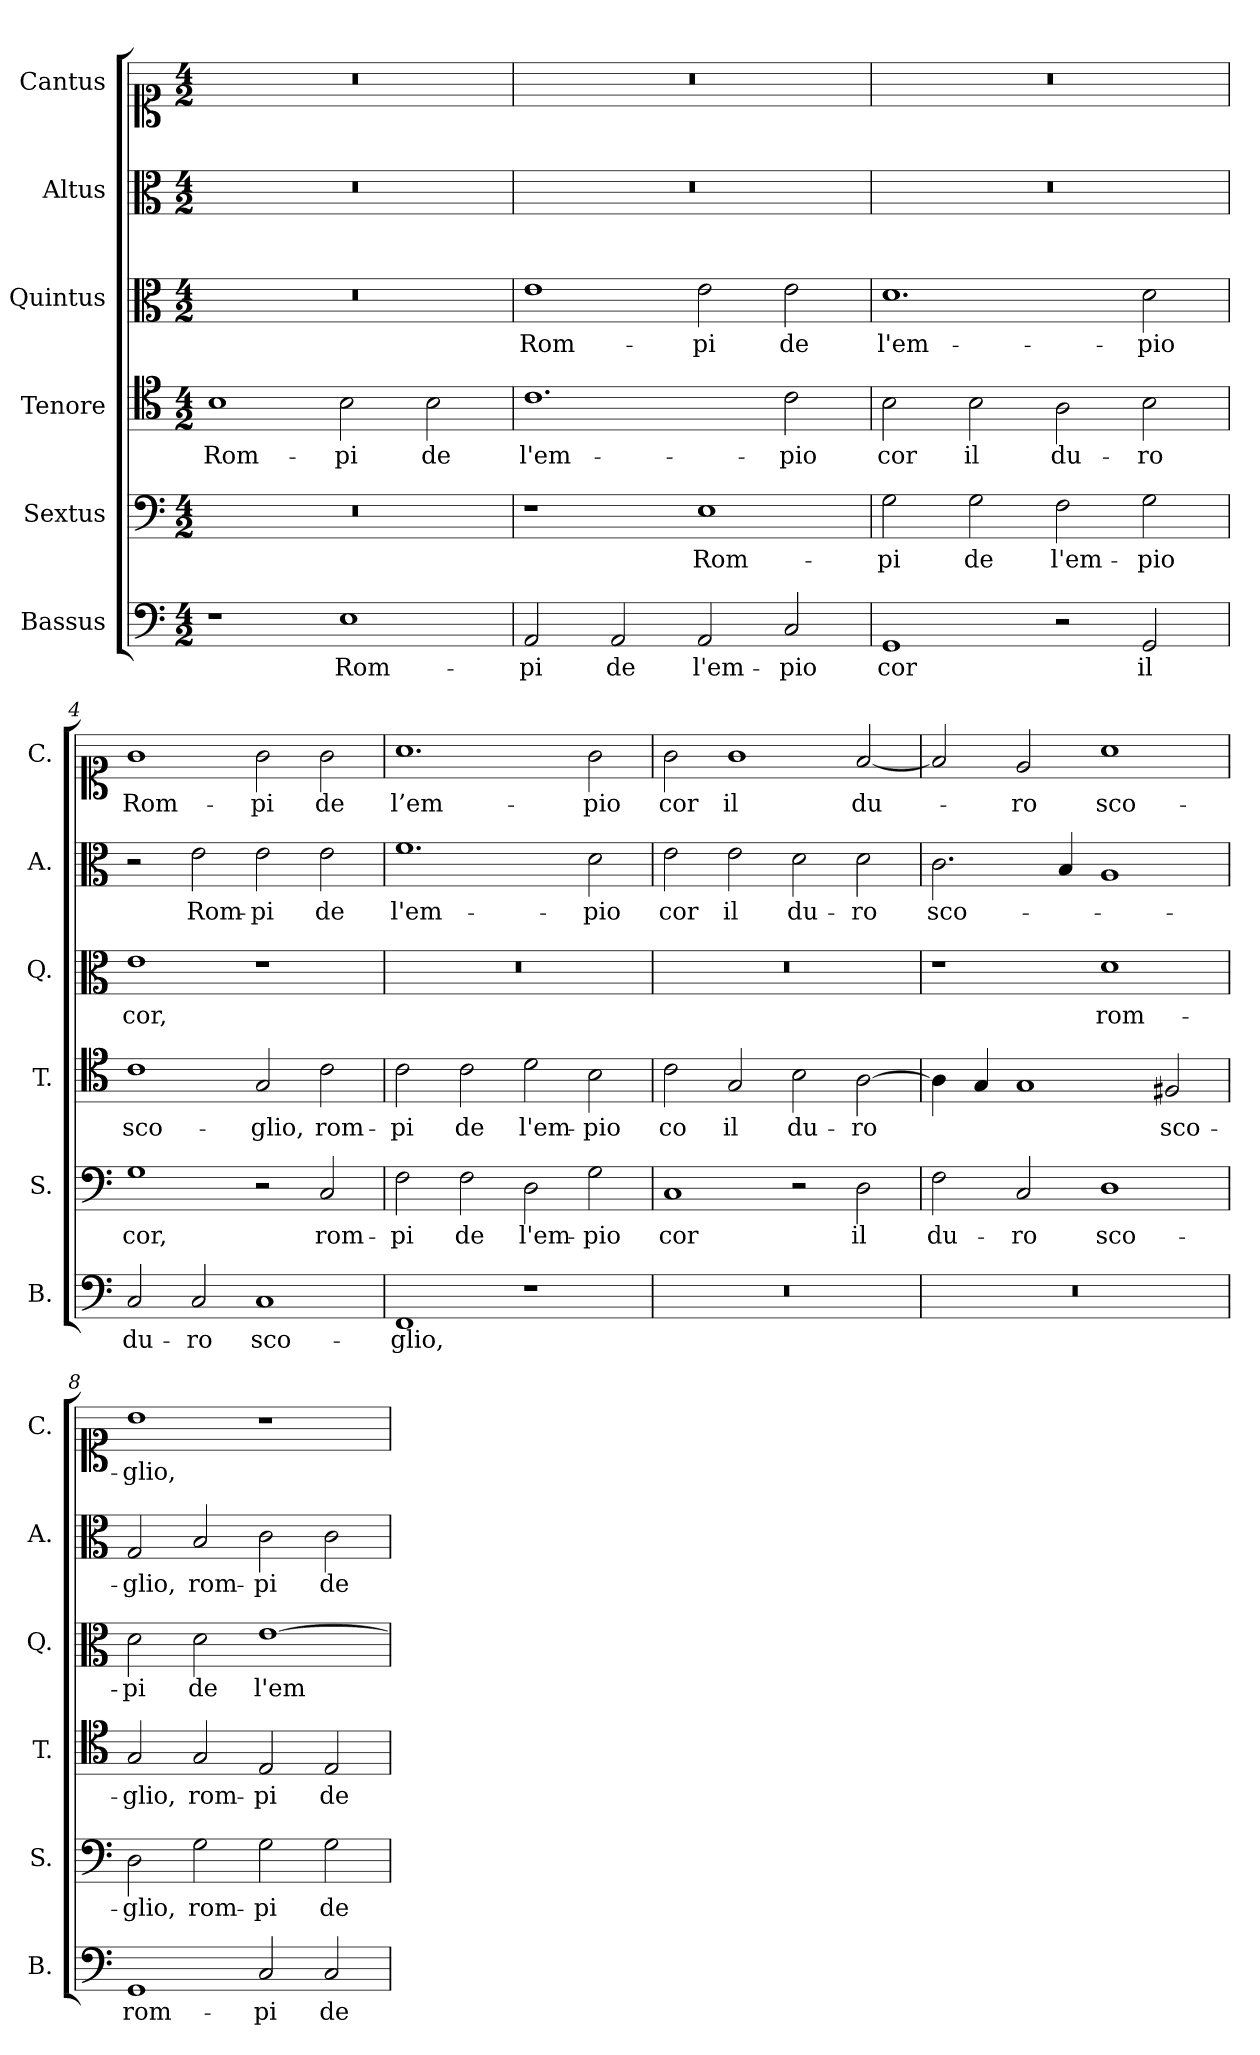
**kern	**text	**kern	**text	**kern	**text	**kern	**text	**kern	**text	**kern	**text
*part6	*part6	*part5	*part5	*part4	*part4	*part3	*part3	*part2	*part2	*part1	*part1
*staff6	*staff6	*staff5	*staff5	*staff4	*staff4	*staff3	*staff3	*staff2	*staff2	*staff1	*staff1
*I"Bassus	*	*I"Sextus	*	*I"Tenore	*	*I"Quintus	*	*I"Altus	*	*I"Cantus	*
*I'B.	*	*I'S.	*	*I'T.	*	*I'Q.	*	*I'A.	*	*I'C.	*
*clefF4	*	*clefF4	*	*clefC4	*	*clefC3	*	*clefC3	*	*clefC1	*
*k[]	*	*k[]	*	*k[]	*	*k[]	*	*k[]	*	*k[]	*
*M4/2	*	*M4/2	*	*M4/2	*	*M4/2	*	*M4/2	*	*M4/2	*
=1	=1	=1	=1	=1	=1	=1	=1	=1	=1	=1	=1
1r	.	0r	.	1B	Rom-	0r	.	0r	.	0r	.
1E	Rom-	.	.	2B\	-pi	.	.	.	.	.	.
.	.	.	.	2B\	de	.	.	.	.	.	.
=2	=2	=2	=2	=2	=2	=2	=2	=2	=2	=2	=2
2AA/	-pi	1r	.	1.c	l'em-	1e	Rom-	0r	.	0r	.
2AA/	de	.	.	.	.	.	.	.	.	.	.
2AA/	l'em-	1E	Rom-	.	.	2e\	-pi	.	.	.	.
2C/	-pio	.	.	2c\	-pio	2e\	de	.	.	.	.
=3	=3	=3	=3	=3	=3	=3	=3	=3	=3	=3	=3
1GG	cor	2G\	-pi	2B\	cor	1.d	l'em-	0r	.	0r	.
.	.	2G\	de	2B\	il	.	.	.	.	.	.
2r	.	2F\	l'em-	2A\	du-	.	.	.	.	.	.
2GG/	il	2G\	-pio	2B\	-ro	2d\	-pio	.	.	.	.
=4	=4	=4	=4	=4	=4	=4	=4	=4	=4	=4	=4
2C/	du-	1G	cor,	1c	sco-	1e	cor,	2r	.	1g	Rom-
2C/	-ro	.	.	.	.	.	.	2e\	Rom-	.	.
1C	sco-	2r	.	2G/	-glio,	1r	.	2e\	-pi	2g\	-pi
.	.	2C/	rom-	2c\	rom-	.	.	2e\	de	2g\	de
!!LO:LB:g=z
=5	=5	=5	=5	=5	=5	=5	=5	=5	=5	=5	=5
1FF	-glio,	2F\	-pi	2c\	-pi	0r	.	1.f	l'em-	1.a	l’em-
.	.	2F\	de	2c\	de	.	.	.	.	.	.
1r	.	2D\	l'em-	2d\	l'em-	.	.	.	.	.	.
.	.	2G\	-pio	2B\	-pio	.	.	2d\	-pio	2g\	-pio
=6	=6	=6	=6	=6	=6	=6	=6	=6	=6	=6	=6
0r	.	1C	cor	2c\	co	0r	.	2e\	cor	2g\	cor
.	.	.	.	2G/	il	.	.	2e\	il	1g	il
.	.	2r	.	2B\	du-	.	.	2d\	du-	.	.
.	.	2D\	il	[2A\	-ro	.	.	2d\	-ro	[2f/	du-
=7	=7	=7	=7	=7	=7	=7	=7	=7	=7	=7	=7
0r	.	2F\	du-	4A\]	.	1r	.	2.c\	sco-	2f/]	.
.	.	.	.	4G/	.	.	.	.	.	.	.
.	.	2C/	-ro	1G	.	.	.	.	.	2e/	-ro
.	.	.	.	.	.	.	.	4B/	.	.	.
.	.	1D	sco-	.	.	1d	rom-	1A	.	1a	sco-
.	.	.	.	2F#X/	sco-	.	.	.	.	.	.
=8	=8	=8	=8	=8	=8	=8	=8	=8	=8	=8	=8
1GG	rom-	2D\	-glio,	2G/	-glio,	2d\	-pi	2G/	-glio,	1b	-glio,
.	.	2G\	rom-	2G/	rom-	2d\	de	2B/	rom-	.	.
2C/	-pi	2G\	-pi	2E/	-pi	[1e	l'em-	2c\	-pi	1r	.
2C/	de	2G\	de	2E/	de	.	.	2c\	de	.	.
=	=	=	=	=	=	=	=	=	=	=	=
*-	*-	*-	*-	*-	*-	*-	*-	*-	*-	*-	*-
